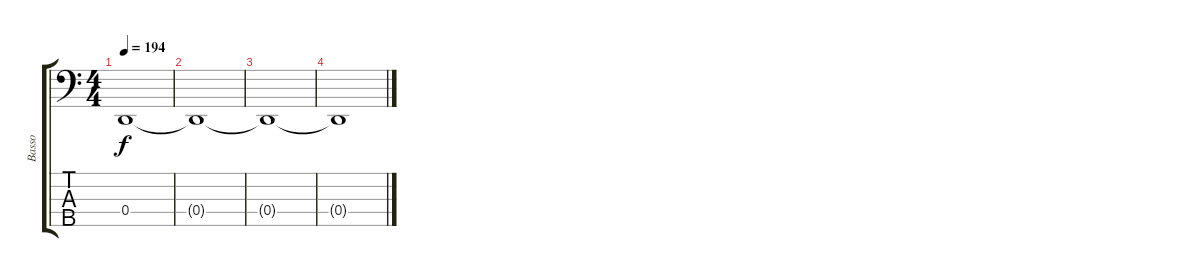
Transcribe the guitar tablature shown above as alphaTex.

\track ("Basso" "Basso") {instrument electricbasspick}
\staff {score tabs}
\tuning (G2 D2 A1 D1 A0) {hide}
\ts (4 4)
\tempo 194
\clef f4
\ks c
0.4.1{dy f} |
0.4{t}.1 |
0.4{t}.1 |
0.4{t}.1
